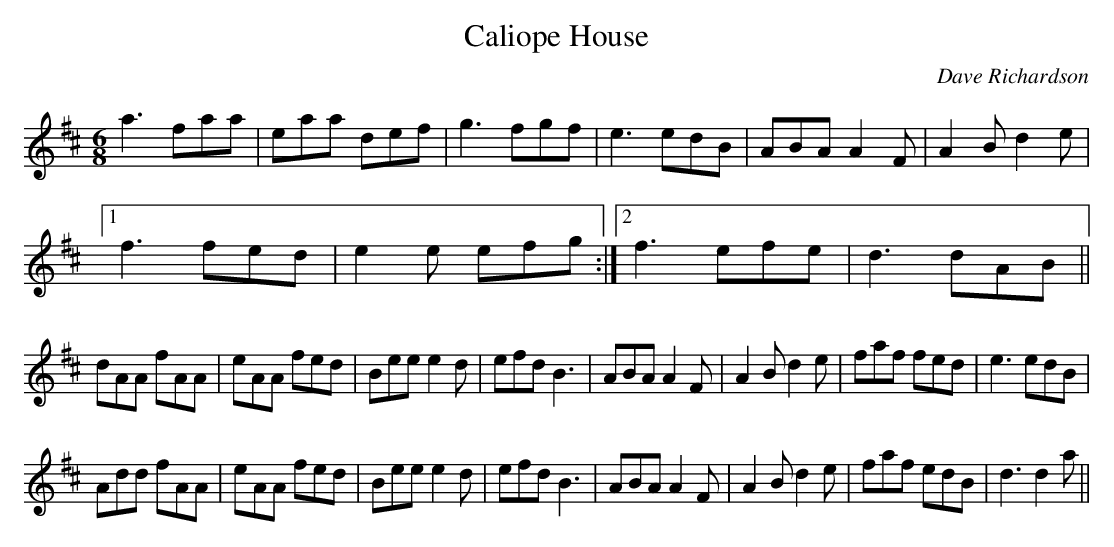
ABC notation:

X:1
T:Caliope House
C:Dave Richardson
M:6/8
K:D
a3 faa|eaa def|g3 fgf|e3 edB|ABA A2F|A2B d2e|
[1 f3 fed|e2e efg:| [2 f3 efe|d3 dAB||
dAA fAA|eAA fed|Bee e2d|efd B3|ABA A2F|A2B d2e|faf fed|e3 edB|
Add fAA|eAA fed|Bee e2d|efd B3|ABA A2F|A2B d2e|faf edB|d3 d2a||
